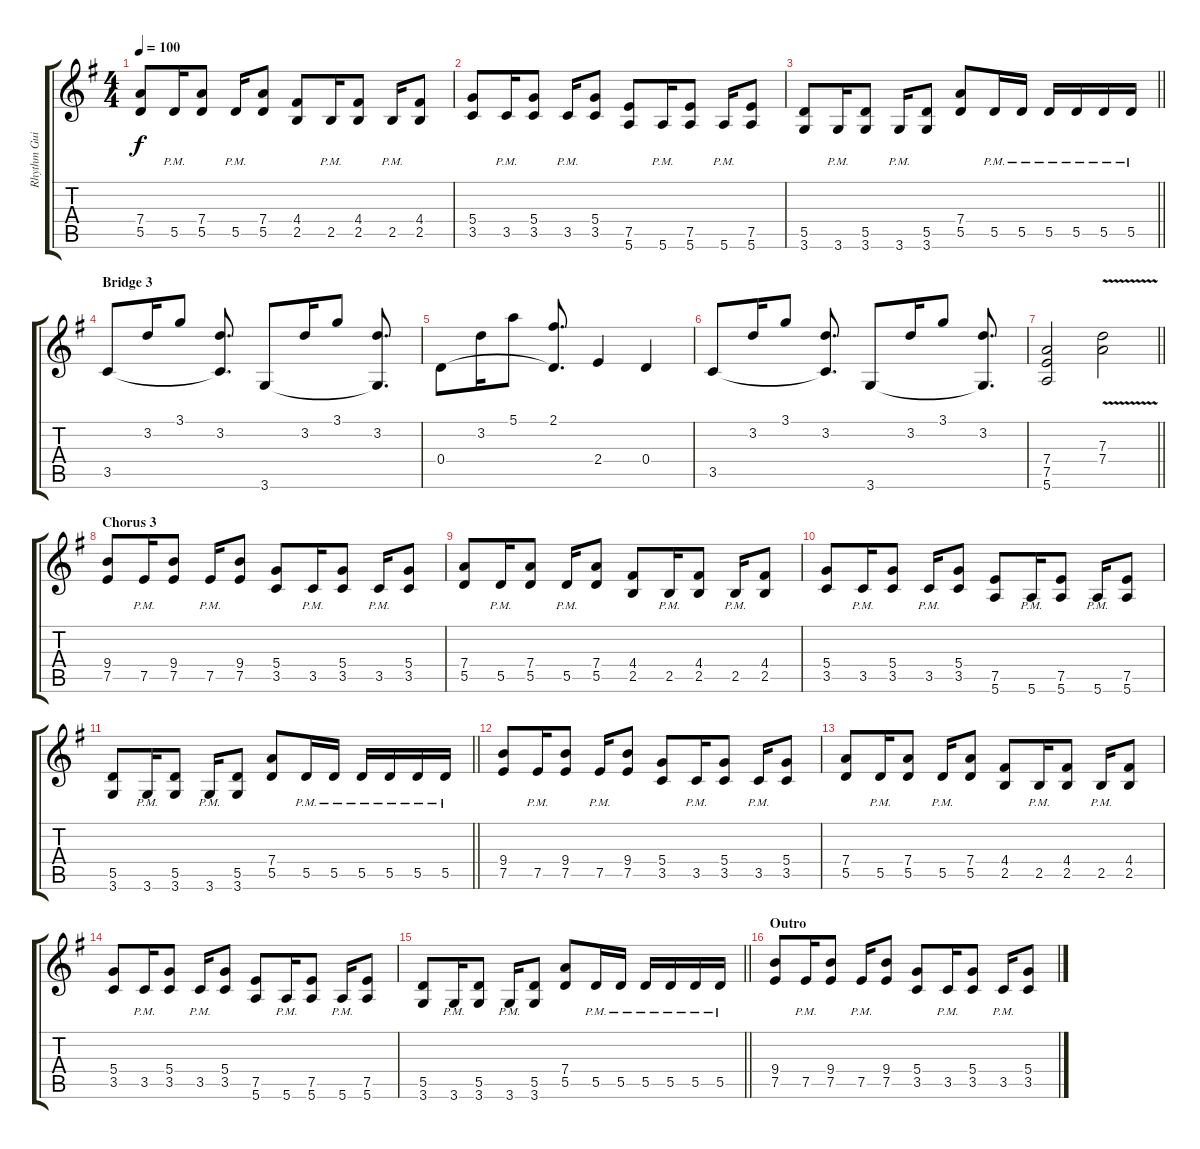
\track ("Rhythm Guitar 2: Lars Andrè Rørvik Larse" "Rhythm Gui") {instrument distortionguitar}
\staff {score tabs}
\tuning (E4 B3 G3 D3 A2 E2) {hide}
\ts (4 4)
\tempo 100
\clef g2
\ks eminor
(7.4 5.5).8{dy f} 5.5{pm}.16 (7.4 5.5).8 5.5{pm}.16 (7.4 5.5).8 (4.4 2.5).8 2.5{pm}.16 (4.4 2.5).8 2.5{pm}.16 (4.4 2.5).8 |
(5.4 3.5).8 3.5{pm}.16 (5.4 3.5).8 3.5{pm}.16 (5.4 3.5).8 (7.5 5.6).8 5.6{pm}.16 (7.5 5.6).8 5.6{pm}.16 (7.5 5.6).8 |
\barLineRight lightlight
(5.5 3.6).8 3.6{pm}.16 (5.5 3.6).8 3.6{pm}.16 (5.5 3.6).8 (7.4 5.5).8 5.5{pm}.16 5.5{pm}.16 5.5{pm}.16 5.5{pm}.16 5.5{pm}.16 5.5{pm}.16 |
\section ("" "Bridge 3")
3.5.8{instrument acousticguitarsteel} 3.2.16 3.1.8 (3.2 3.5{t}).8{d} 3.6.8 3.2.16 3.1.8 (3.2 3.6{t}).8{d} |
0.4.8 3.2.16 5.1.8 (2.1 0.4{t}).8{d} 2.4.4 0.4.4 |
3.5.8 3.2.16 3.1.8 (3.2 3.5{t}).8{d} 3.6.8 3.2.16 3.1.8 (3.2 3.6{t}).8{d} |
\barLineRight lightlight
(7.4 7.5 5.6).2{volume 13 instrument distortionguitar} (7.3{v} 7.4{v}).2 |
\section ("" "Chorus 3")
(9.4 7.5).8 7.5{pm}.16 (9.4 7.5).8 7.5{pm}.16 (9.4 7.5).8 (5.4 3.5).8 3.5{pm}.16 (5.4 3.5).8 3.5{pm}.16 (5.4 3.5).8 |
(7.4 5.5).8 5.5{pm}.16 (7.4 5.5).8 5.5{pm}.16 (7.4 5.5).8 (4.4 2.5).8 2.5{pm}.16 (4.4 2.5).8 2.5{pm}.16 (4.4 2.5).8 |
(5.4 3.5).8 3.5{pm}.16 (5.4 3.5).8 3.5{pm}.16 (5.4 3.5).8 (7.5 5.6).8 5.6{pm}.16 (7.5 5.6).8 5.6{pm}.16 (7.5 5.6).8 |
\barLineRight lightlight
(5.5 3.6).8 3.6{pm}.16 (5.5 3.6).8 3.6{pm}.16 (5.5 3.6).8 (7.4 5.5).8 5.5{pm}.16 5.5{pm}.16 5.5{pm}.16 5.5{pm}.16 5.5{pm}.16 5.5{pm}.16 |
(9.4 7.5).8 7.5{pm}.16 (9.4 7.5).8 7.5{pm}.16 (9.4 7.5).8 (5.4 3.5).8 3.5{pm}.16 (5.4 3.5).8 3.5{pm}.16 (5.4 3.5).8 |
(7.4 5.5).8 5.5{pm}.16 (7.4 5.5).8 5.5{pm}.16 (7.4 5.5).8 (4.4 2.5).8 2.5{pm}.16 (4.4 2.5).8 2.5{pm}.16 (4.4 2.5).8 |
(5.4 3.5).8 3.5{pm}.16 (5.4 3.5).8 3.5{pm}.16 (5.4 3.5).8 (7.5 5.6).8 5.6{pm}.16 (7.5 5.6).8 5.6{pm}.16 (7.5 5.6).8 |
\barLineRight lightlight
(5.5 3.6).8 3.6{pm}.16 (5.5 3.6).8 3.6{pm}.16 (5.5 3.6).8 (7.4 5.5).8 5.5{pm}.16 5.5{pm}.16 5.5{pm}.16 5.5{pm}.16 5.5{pm}.16 5.5{pm}.16 |
\section ("" "Outro")
(9.4 7.5).8 7.5{pm}.16 (9.4 7.5).8 7.5{pm}.16 (9.4 7.5).8 (5.4 3.5).8 3.5{pm}.16 (5.4 3.5).8 3.5{pm}.16 (5.4 3.5).8
